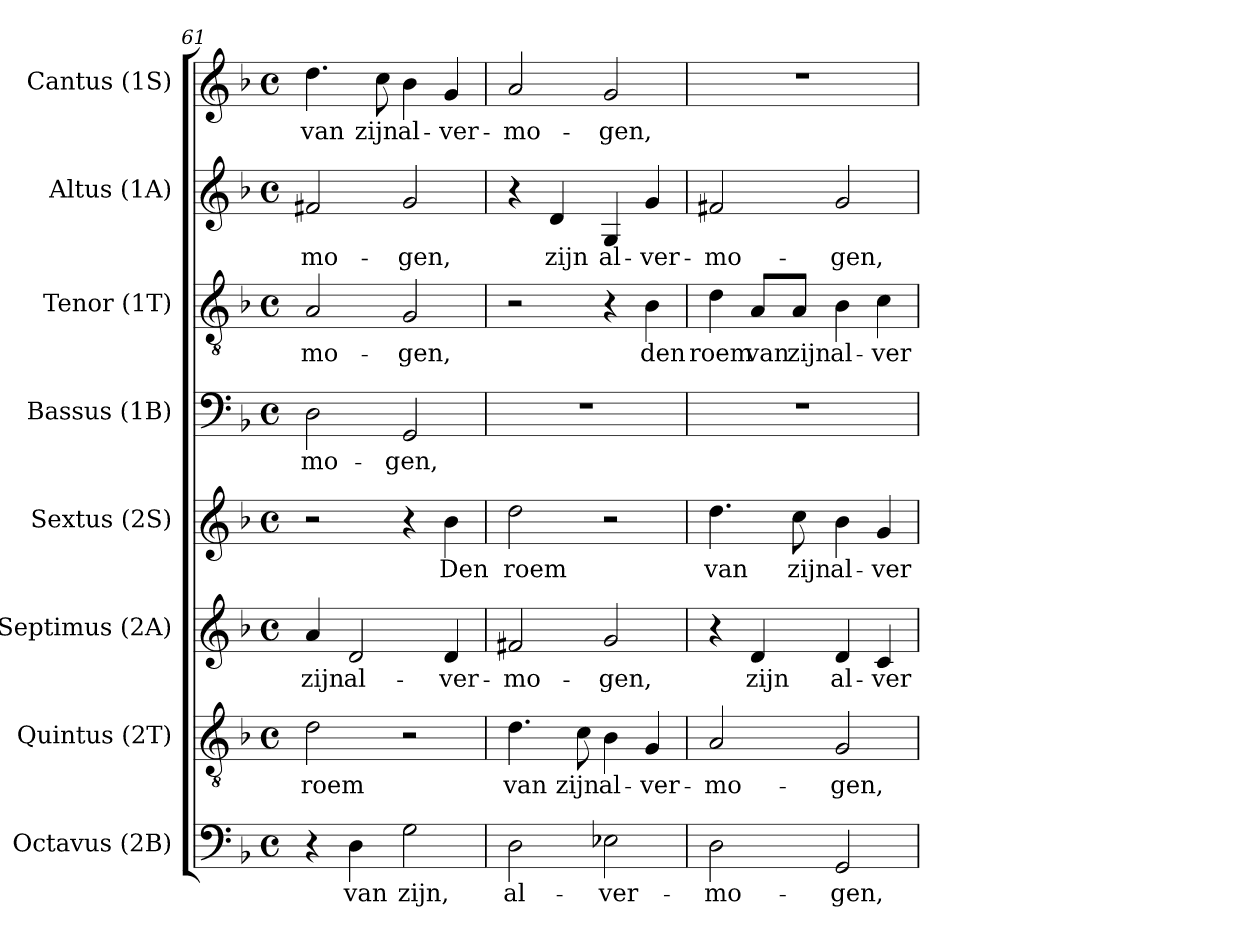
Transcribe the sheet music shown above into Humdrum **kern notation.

**kern	**text	**kern	**text	**kern	**text	**kern	**text	**kern	**text	**kern	**text	**kern	**text	**kern	**text
*part8	*part8	*part7	*part7	*part6	*part6	*part5	*part5	*part4	*part4	*part3	*part3	*part2	*part2	*part1	*part1
*staff8	*staff8	*staff7	*staff7	*staff6	*staff6	*staff5	*staff5	*staff4	*staff4	*staff3	*staff3	*staff2	*staff2	*staff1	*staff1
*I"Octavus (2B)	*	*I"Quintus (2T)	*	*I"Septimus (2A)	*	*I"Sextus (2S)	*	*I"Bassus (1B)	*	*I"Tenor (1T)	*	*I"Altus (1A)	*	*I"Cantus (1S)	*
*I'Octavus	*	*I'Quintus	*	*I'Septimus	*	*I'Sextus	*	*I'Bassus	*	*I'Tenor	*	*I'Altus	*	*I'Cantus	*
*clefF4	*	*clefGv2	*	*clefG2	*	*clefG2	*	*clefF4	*	*clefGv2	*	*clefG2	*	*clefG2	*
*k[b-]	*	*k[b-]	*	*k[b-]	*	*k[b-]	*	*k[b-]	*	*k[b-]	*	*k[b-]	*	*k[b-]	*
*F:	*	*F:	*	*F:	*	*F:	*	*F:	*	*F:	*	*F:	*	*F:	*
*M4/4	*	*M4/4	*	*M4/4	*	*M4/4	*	*M4/4	*	*M4/4	*	*M4/4	*	*M4/4	*
*met(c)	*	*met(c)	*	*met(c)	*	*met(c)	*	*met(c)	*	*met(c)	*	*met(c)	*	*met(c)	*
=61	=61	=61	=61	=61	=61	=61	=61	=61	=61	=61	=61	=61	=61	=61	=61
!	!	!	!LO:LY:b:color=#000000	!	!	!	!	!	!	!	!	!	!	!	!
!	!	!	!	!	!LO:LY:b:color=#000000	!	!	!	!	!	!	!	!	!	!
!	!	!	!	!	!	!	!	!	!LO:LY:b:color=#000000	!	!	!	!	!	!
!	!	!	!	!	!	!	!	!	!	!	!LO:LY:b:color=#000000	!	!	!	!
!	!	!	!	!	!	!	!	!	!	!	!	!	!LO:LY:b:color=#000000	!	!
!	!	!	!	!	!	!	!	!	!	!	!	!	!	!	!LO:LY:b:color=#000000
4r	.	2di\	roem	4ai/	zijn	2r	.	2Di\	-mo-	2Ai/	-mo-	2f#Xi/	-mo-	4.ddi\	van
!	!LO:LY:b:color=#000000	!	!	!	!	!	!	!	!	!	!	!	!	!	!
!	!	!	!	!	!LO:LY:b:color=#000000	!	!	!	!	!	!	!	!	!	!
4Di\	van	.	.	2di/	al-	.	.	.	.	.	.	.	.	.	.
!	!	!	!	!	!	!	!	!	!	!	!	!	!	!	!LO:LY:b:color=#000000
.	.	.	.	.	.	.	.	.	.	.	.	.	.	8cci\	zijn
!	!LO:LY:b:color=#000000	!	!	!	!	!	!	!	!	!	!	!	!	!	!
!	!	!	!	!	!	!	!	!	!LO:LY:b:color=#000000	!	!	!	!	!	!
!	!	!	!	!	!	!	!	!	!	!	!LO:LY:b:color=#000000	!	!	!	!
!	!	!	!	!	!	!	!	!	!	!	!	!	!LO:LY:b:color=#000000	!	!
!	!	!	!	!	!	!	!	!	!	!	!	!	!	!	!LO:LY:b:color=#000000
2Gi\	zijn,	2r	.	.	.	4r	.	2GGi/	-gen,	2Gi/	-gen,	2gi/	-gen,	4b-i\	al-
!	!	!	!	!	!LO:LY:b:color=#000000	!	!	!	!	!	!	!	!	!	!
!	!	!	!	!	!	!	!LO:LY:b:color=#000000	!	!	!	!	!	!	!	!
!	!	!	!	!	!	!	!	!	!	!	!	!	!	!	!LO:LY:b:color=#000000
.	.	.	.	4di/	-ver-	4b-i\	Den	.	.	.	.	.	.	4gi/	-ver-
=62	=62	=62	=62	=62	=62	=62	=62	=62	=62	=62	=62	=62	=62	=62	=62
!	!LO:LY:b:color=#000000	!	!	!	!	!	!	!	!	!	!	!	!	!	!
!	!	!	!LO:LY:b:color=#000000	!	!	!	!	!	!	!	!	!	!	!	!
!	!	!	!	!	!LO:LY:b:color=#000000	!	!	!	!	!	!	!	!	!	!
!	!	!	!	!	!	!	!LO:LY:b:color=#000000	!	!	!	!	!	!	!	!
!	!	!	!	!	!	!	!	!	!	!	!	!	!	!	!LO:LY:b:color=#000000
2Di\	al-	4.di\	van	2f#Xi/	-mo-	2ddi\	roem	1r	.	2r	.	4r	.	2ai/	-mo-
!	!	!	!	!	!	!	!	!	!	!	!	!	!LO:LY:b:color=#000000	!	!
.	.	.	.	.	.	.	.	.	.	.	.	4di/	zijn	.	.
!	!	!	!LO:LY:b:color=#000000	!	!	!	!	!	!	!	!	!	!	!	!
.	.	8ci\	zijn	.	.	.	.	.	.	.	.	.	.	.	.
!	!LO:LY:b:color=#000000	!	!	!	!	!	!	!	!	!	!	!	!	!	!
!	!	!	!LO:LY:b:color=#000000	!	!	!	!	!	!	!	!	!	!	!	!
!	!	!	!	!	!LO:LY:b:color=#000000	!	!	!	!	!	!	!	!	!	!
!	!	!	!	!	!	!	!	!	!	!	!	!	!LO:LY:b:color=#000000	!	!
!	!	!	!	!	!	!	!	!	!	!	!	!	!	!	!LO:LY:b:color=#000000
2E-Xi\	-ver-	4B-i\	al-	2gi/	-gen,	2r	.	.	.	4r	.	4Gi/	al-	2gi/	-gen,
!	!	!	!LO:LY:b:color=#000000	!	!	!	!	!	!	!	!	!	!	!	!
!	!	!	!	!	!	!	!	!	!	!	!LO:LY:b:color=#000000	!	!	!	!
!	!	!	!	!	!	!	!	!	!	!	!	!	!LO:LY:b:color=#000000	!	!
.	.	4Gi/	-ver-	.	.	.	.	.	.	4B-i\	den	4gi/	-ver-	.	.
=63	=63	=63	=63	=63	=63	=63	=63	=63	=63	=63	=63	=63	=63	=63	=63
!	!LO:LY:b:color=#000000	!	!	!	!	!	!	!	!	!	!	!	!	!	!
!	!	!	!LO:LY:b:color=#000000	!	!	!	!	!	!	!	!	!	!	!	!
!	!	!	!	!	!	!	!LO:LY:b:color=#000000	!	!	!	!	!	!	!	!
!	!	!	!	!	!	!	!	!	!	!	!LO:LY:b:color=#000000	!	!	!	!
!	!	!	!	!	!	!	!	!	!	!	!	!	!LO:LY:b:color=#000000	!	!
2Di\	-mo-	2Ai/	-mo-	4r	.	4.ddi\	van	1r	.	4di\	roem	2f#Xi/	-mo-	1r	.
!	!	!	!	!	!LO:LY:b:color=#000000	!	!	!	!	!	!	!	!	!	!
!	!	!	!	!	!	!	!	!	!	!	!LO:LY:b:color=#000000	!	!	!	!
.	.	.	.	4di/	zijn	.	.	.	.	8Ai/L	van	.	.	.	.
!	!	!	!	!	!	!	!LO:LY:b:color=#000000	!	!	!	!	!	!	!	!
!	!	!	!	!	!	!	!	!	!	!	!LO:LY:b:color=#000000	!	!	!	!
.	.	.	.	.	.	8cci\	zijn	.	.	8Ai/J	zijn	.	.	.	.
!	!LO:LY:b:color=#000000	!	!	!	!	!	!	!	!	!	!	!	!	!	!
!	!	!	!LO:LY:b:color=#000000	!	!	!	!	!	!	!	!	!	!	!	!
!	!	!	!	!	!LO:LY:b:color=#000000	!	!	!	!	!	!	!	!	!	!
!	!	!	!	!	!	!	!LO:LY:b:color=#000000	!	!	!	!	!	!	!	!
!	!	!	!	!	!	!	!	!	!	!	!LO:LY:b:color=#000000	!	!	!	!
!	!	!	!	!	!	!	!	!	!	!	!	!	!LO:LY:b:color=#000000	!	!
2GGi/	-gen,	2Gi/	-gen,	4di/	al-	4b-i\	al-	.	.	4B-i\	al-	2gi/	-gen,	.	.
!	!	!	!	!	!LO:LY:b:color=#000000	!	!	!	!	!	!	!	!	!	!
!	!	!	!	!	!	!	!LO:LY:b:color=#000000	!	!	!	!	!	!	!	!
!	!	!	!	!	!	!	!	!	!	!	!LO:LY:b:color=#000000	!	!	!	!
.	.	.	.	4ci/	-ver-	4gi/	-ver-	.	.	4ci\	-ver-	.	.	.	.
=	=	=	=	=	=	=	=	=	=	=	=	=	=	=	=
*-	*-	*-	*-	*-	*-	*-	*-	*-	*-	*-	*-	*-	*-	*-	*-
